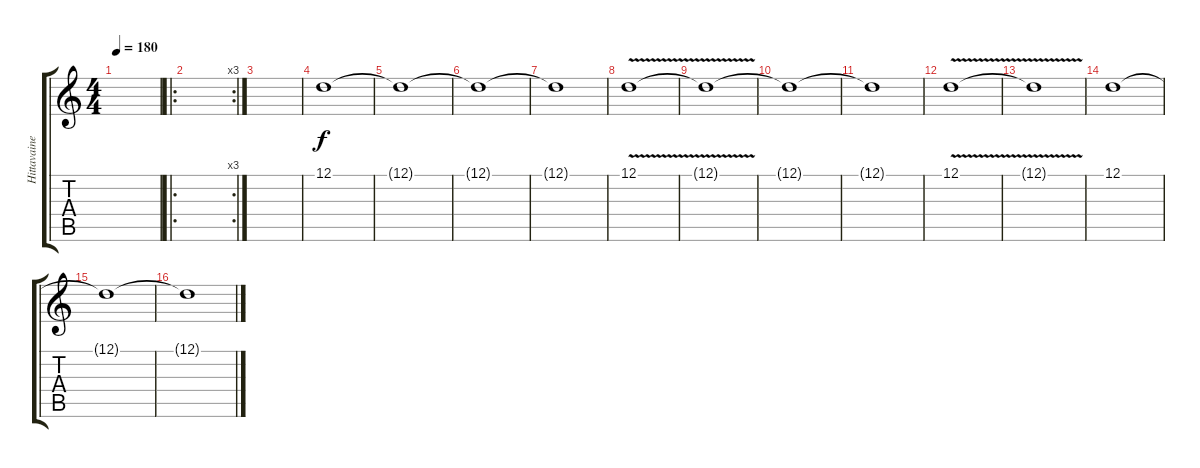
\track ("Hittavainen" "Hittavaine") {instrument violin}
\staff {score tabs}
\tuning (D4 A3 F3 C3 G2 D2) {hide}
\ts (4 4)
\tempo 180
\clef g2
\ks c
|
\ro
\rc 3
|
|
12.1.1 |
12.1{t}.1 |
12.1{t}.1 |
12.1{t}.1 |
12.1{v}.1 |
12.1{t}.1 |
12.1{t}.1 |
12.1{t}.1 |
12.1{v}.1 |
12.1{t}.1 |
\section ("" "")
12.1.1 |
12.1{t}.1 |
12.1{t}.1
